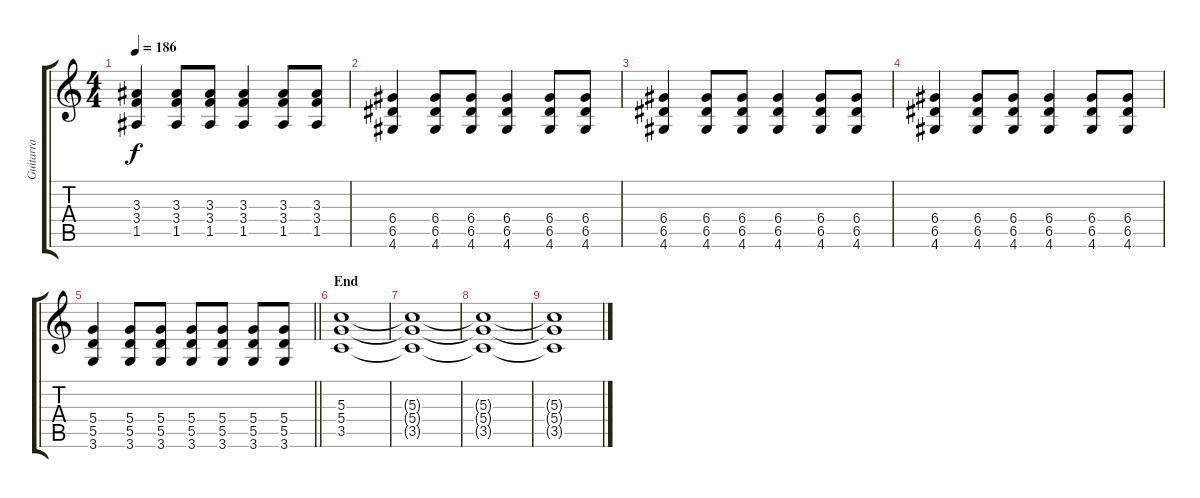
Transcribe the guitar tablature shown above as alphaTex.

\track ("Guitarra" "Guitarra") {instrument overdrivenguitar}
\staff {score tabs}
\tuning (E4 B3 G3 D3 A2 E2) {hide}
\ts (4 4)
\tempo 186
\clef g2
\ks c
(3.3 3.4 1.5).4{dy f} (3.3 3.4 1.5).8 (3.3 3.4 1.5).8 (3.3 3.4 1.5).4 (3.3 3.4 1.5).8 (3.3 3.4 1.5).8 |
(6.4 6.5 4.6).4 (6.4 6.5 4.6).8 (6.4 6.5 4.6).8 (6.4 6.5 4.6).4 (6.4 6.5 4.6).8 (6.4 6.5 4.6).8 |
(6.4 6.5 4.6).4 (6.4 6.5 4.6).8 (6.4 6.5 4.6).8 (6.4 6.5 4.6).4 (6.4 6.5 4.6).8 (6.4 6.5 4.6).8 |
(6.4 6.5 4.6).4 (6.4 6.5 4.6).8 (6.4 6.5 4.6).8 (6.4 6.5 4.6).4 (6.4 6.5 4.6).8 (6.4 6.5 4.6).8 |
\barLineRight lightlight
(5.4 5.5 3.6).4 (5.4 5.5 3.6).8 (5.4 5.5 3.6).8 (5.4 5.5 3.6).8 (5.4 5.5 3.6).8 (5.4 5.5 3.6).8 (5.4 5.5 3.6).8 |
\section ("" "End")
(5.3 5.4 3.5).1{volume 0} |
(5.3{t} 5.4{t} 3.5{t}).1 |
(5.3{t} 5.4{t} 3.5{t}).1 |
(5.3{t} 5.4{t} 3.5{t}).1
